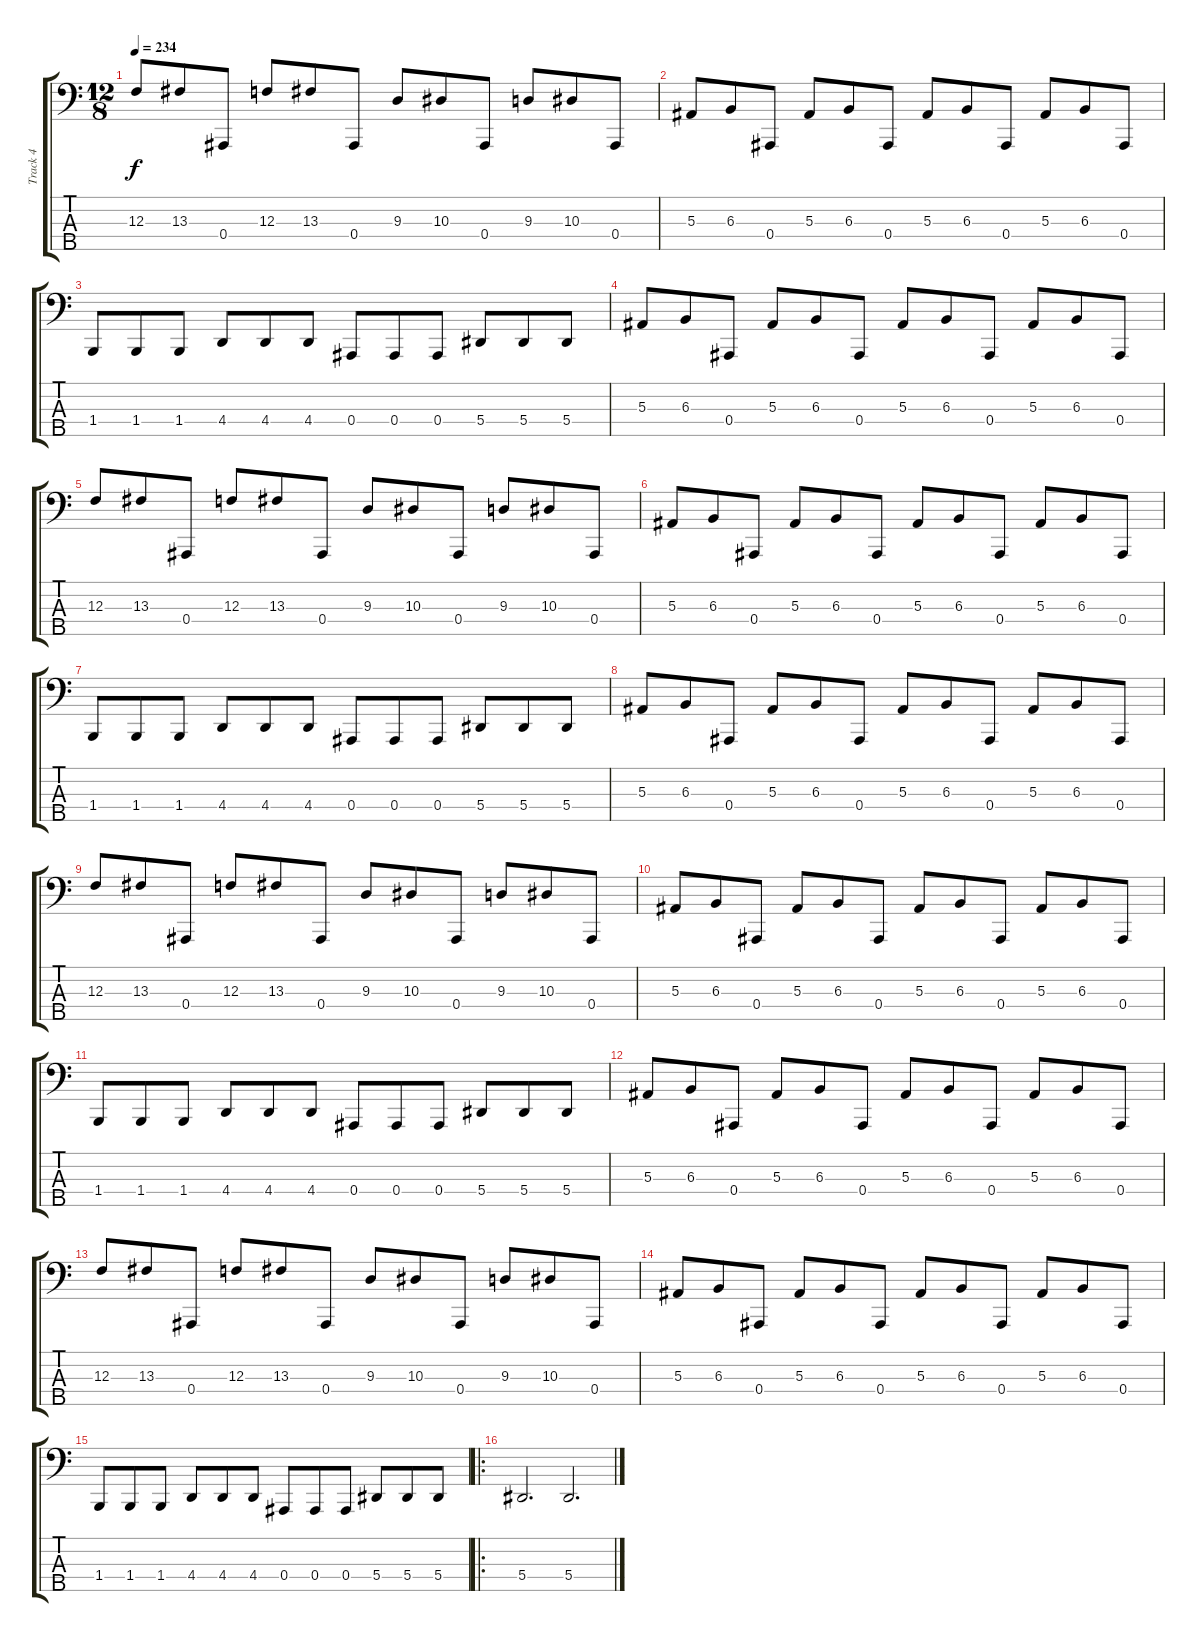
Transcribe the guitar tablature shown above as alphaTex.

\track ("Track 4" "Track 4") {instrument electricbassfinger}
\staff {score tabs}
\tuning (Eb2 Bb1 F1 Bb0 G0) {hide}
\ts (12 8)
\tempo 234
\clef f4
\ks c
12.3.8{dy f} 13.3.8 0.4.8 12.3.8 13.3.8 0.4.8 9.3.8 10.3.8 0.4.8 9.3.8 10.3.8 0.4.8 |
5.3.8 6.3.8 0.4.8 5.3.8 6.3.8 0.4.8 5.3.8 6.3.8 0.4.8 5.3.8 6.3.8 0.4.8 |
1.4.8 1.4.8 1.4.8 4.4.8 4.4.8 4.4.8 0.4.8 0.4.8 0.4.8 5.4.8 5.4.8 5.4.8 |
5.3.8 6.3.8 0.4.8 5.3.8 6.3.8 0.4.8 5.3.8 6.3.8 0.4.8 5.3.8 6.3.8 0.4.8 |
12.3.8 13.3.8 0.4.8 12.3.8 13.3.8 0.4.8 9.3.8 10.3.8 0.4.8 9.3.8 10.3.8 0.4.8 |
5.3.8 6.3.8 0.4.8 5.3.8 6.3.8 0.4.8 5.3.8 6.3.8 0.4.8 5.3.8 6.3.8 0.4.8 |
1.4.8 1.4.8 1.4.8 4.4.8 4.4.8 4.4.8 0.4.8 0.4.8 0.4.8 5.4.8 5.4.8 5.4.8 |
5.3.8 6.3.8 0.4.8 5.3.8 6.3.8 0.4.8 5.3.8 6.3.8 0.4.8 5.3.8 6.3.8 0.4.8 |
12.3.8 13.3.8 0.4.8 12.3.8 13.3.8 0.4.8 9.3.8 10.3.8 0.4.8 9.3.8 10.3.8 0.4.8 |
5.3.8 6.3.8 0.4.8 5.3.8 6.3.8 0.4.8 5.3.8 6.3.8 0.4.8 5.3.8 6.3.8 0.4.8 |
1.4.8 1.4.8 1.4.8 4.4.8 4.4.8 4.4.8 0.4.8 0.4.8 0.4.8 5.4.8 5.4.8 5.4.8 |
5.3.8 6.3.8 0.4.8 5.3.8 6.3.8 0.4.8 5.3.8 6.3.8 0.4.8 5.3.8 6.3.8 0.4.8 |
12.3.8 13.3.8 0.4.8 12.3.8 13.3.8 0.4.8 9.3.8 10.3.8 0.4.8 9.3.8 10.3.8 0.4.8 |
5.3.8 6.3.8 0.4.8 5.3.8 6.3.8 0.4.8 5.3.8 6.3.8 0.4.8 5.3.8 6.3.8 0.4.8 |
1.4.8 1.4.8 1.4.8 4.4.8 4.4.8 4.4.8 0.4.8 0.4.8 0.4.8 5.4.8 5.4.8 5.4.8 |
\ro
5.4.2{d} 5.4.2{d}
